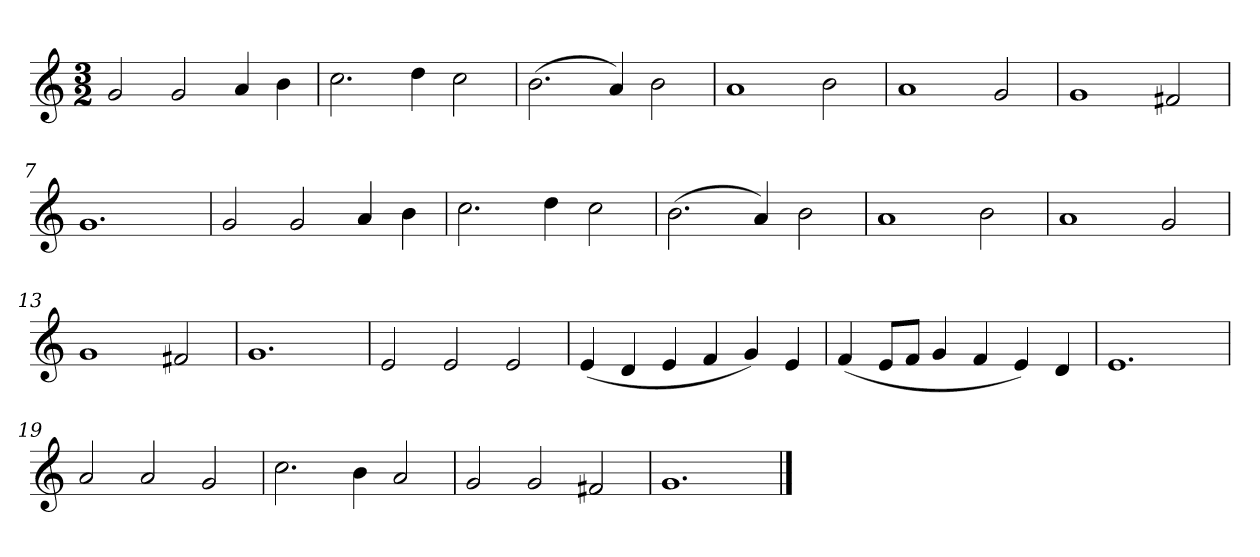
**kern
*part1
*staff1
*k[]
*M3/2
*MM120
=1
2g
2g
4a
4b
=2
2.cc
4dd
2cc
=3
(2.b
4a)
2b
=4
1a
2b
=5
1a
2g
=6
1g
2f#X
=7
1.g
=8
2g
2g
4a
4b
=9
2.cc
4dd
2cc
=10
(2.b
4a)
2b
=11
1a
2b
=12
1a
2g
=13
1g
2f#X
=14
1.g
=15
2e
2e
2e
=16
(4e
4d
4e
4f
4g)
4e
=17
(4f
8eL
8fJ
4g
4f
4e)
4d
=18
1.e
=19
2a
2a
2g
=20
2.cc
4b
2a
=21
2g
2g
2f#X
=22
1.g
==
*-
